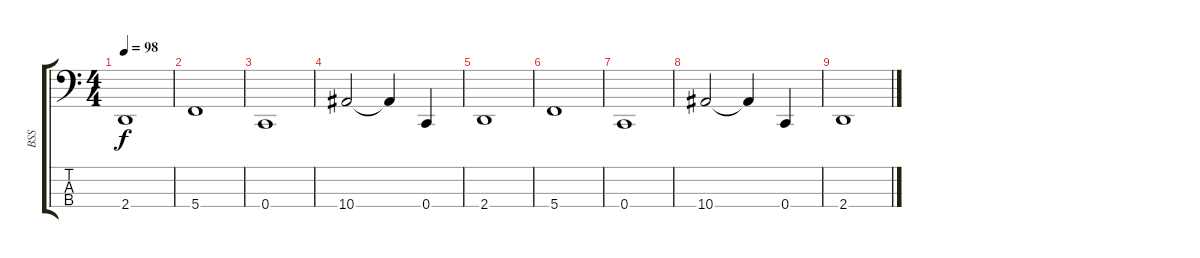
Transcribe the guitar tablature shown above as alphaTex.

\track ("BSS" "BSS") {instrument electricbasspick}
\staff {score tabs}
\tuning (F2 C2 G1 C1) {hide}
\ts (4 4)
\tempo 98
\clef f4
\ks c
2.4.1{dy f} |
5.4.1 |
0.4.1 |
10.4.2 10.4{t}.4 0.4.4 |
2.4.1 |
5.4.1 |
0.4.1 |
10.4.2 10.4{t}.4 0.4.4 |
2.4.1
